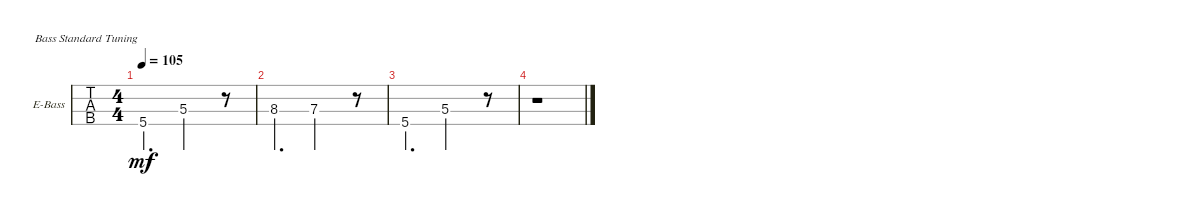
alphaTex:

\defaultSystemsLayout 4
\bracketExtendMode groupsimilarinstruments
\firstSystemTrackNameOrientation horizontal
\otherSystemsTrackNameOrientation horizontal
\chordDiagramsInScore
\track ("Bass" "E-Bass") {instrument electricbassfinger}
\staff {tabs}
\tuning (G2 D2 A1 E1)
\ts (4 4)
\tempo 105
\clef f4
\ks c
5.4.4{d dy mf} 5.3.2 r.8 |
8.3.4{d} 7.3.2 r.8 |
5.4.4{d} 5.3.2 r.8 |
r.1
